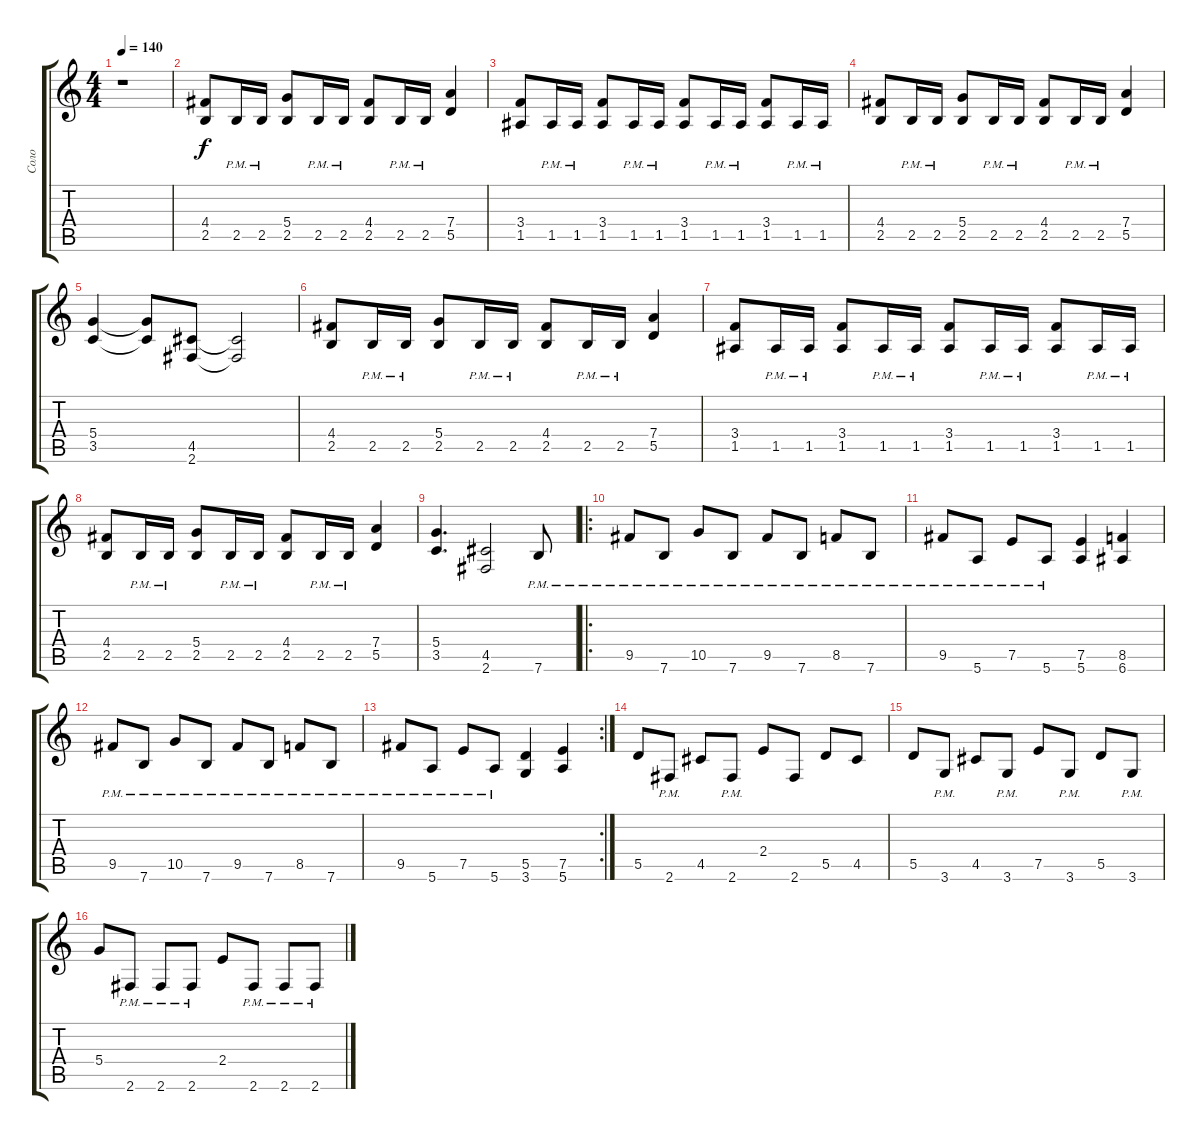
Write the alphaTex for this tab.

\track ("Соло" "Соло") {instrument distortionguitar}
\staff {score tabs}
\tuning (E4 B3 G3 D3 A2 E2) {hide}
\ts (4 4)
\tempo 140
\clef g2
\ks c
r.1{dy f instrument distortionguitar} |
(4.4 2.5).8 2.5{pm}.16 2.5{pm}.16 (5.4 2.5).8 2.5{pm}.16 2.5{pm}.16 (4.4 2.5).8 2.5{pm}.16 2.5{pm}.16 (7.4 5.5).4 |
(3.4 1.5).8 1.5{pm}.16 1.5{pm}.16 (3.4 1.5).8 1.5{pm}.16 1.5{pm}.16 (3.4 1.5).8 1.5{pm}.16 1.5{pm}.16 (3.4 1.5).8 1.5{pm}.16 1.5{pm}.16 |
(4.4 2.5).8 2.5{pm}.16 2.5{pm}.16 (5.4 2.5).8 2.5{pm}.16 2.5{pm}.16 (4.4 2.5).8 2.5{pm}.16 2.5{pm}.16 (7.4 5.5).4 |
(5.4 3.5).4 (5.4{t} 3.5{t}).8 (4.5 2.6).8 (4.5{t} 2.6{t}).2 |
(4.4 2.5).8 2.5{pm}.16 2.5{pm}.16 (5.4 2.5).8 2.5{pm}.16 2.5{pm}.16 (4.4 2.5).8 2.5{pm}.16 2.5{pm}.16 (7.4 5.5).4 |
(3.4 1.5).8 1.5{pm}.16 1.5{pm}.16 (3.4 1.5).8 1.5{pm}.16 1.5{pm}.16 (3.4 1.5).8 1.5{pm}.16 1.5{pm}.16 (3.4 1.5).8 1.5{pm}.16 1.5{pm}.16 |
(4.4 2.5).8 2.5{pm}.16 2.5{pm}.16 (5.4 2.5).8 2.5{pm}.16 2.5{pm}.16 (4.4 2.5).8 2.5{pm}.16 2.5{pm}.16 (7.4 5.5).4 |
(5.4 3.5).4{d} (4.5 2.6).2 7.6{pm}.8 |
\ro
9.5{pm}.8 7.6{pm}.8 10.5{pm}.8 7.6{pm}.8 9.5{pm}.8 7.6{pm}.8 8.5{pm}.8 7.6{pm}.8 |
9.5{pm}.8 5.6{pm}.8 7.5{pm}.8 5.6{pm}.8 (7.5 5.6).4 (8.5 6.6).4 |
9.5{pm}.8 7.6{pm}.8 10.5{pm}.8 7.6{pm}.8 9.5{pm}.8 7.6{pm}.8 8.5{pm}.8 7.6{pm}.8 |
\rc 2
9.5{pm}.8 5.6{pm}.8 7.5{pm}.8 5.6{pm}.8 (5.5 3.6).4 (7.5 5.6).4 |
5.5.8 2.6{pm}.8 4.5.8 2.6{pm}.8 2.4.8 2.6.8 5.5.8 4.5.8 |
5.5.8 3.6{pm}.8 4.5.8 3.6{pm}.8 7.5.8 3.6{pm}.8 5.5.8 3.6{pm}.8 |
5.4.8 2.6{pm}.8 2.6{pm}.8 2.6{pm}.8 2.4.8 2.6{pm}.8 2.6{pm}.8 2.6{pm}.8
